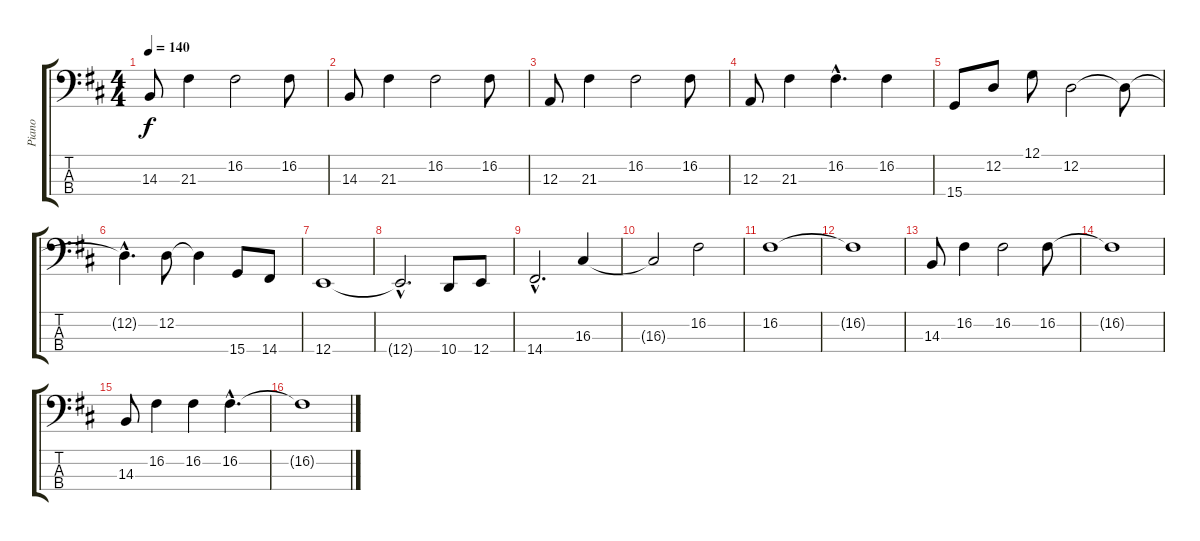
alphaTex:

\track ("Piano" "Piano") {instrument acousticgrandpiano}
\staff {score tabs}
\tuning (G2 D2 A1 E1) {hide}
\ts (4 4)
\tempo 140
\clef f4
\ks d
14.3.8{dy f} 21.3.4 16.2.2 16.2.8 |
14.3.8 21.3.4 16.2.2 16.2.8 |
12.3.8 21.3.4 16.2.2 16.2.8 |
12.3.8 21.3.4 16.2{hac}.4{d} 16.2.4 |
15.4.8 12.2.8 12.1.8 12.2.2 12.2{t}.8 |
12.2{hac t}.4{d} 12.2.8 12.2{t}.4 15.4.8 14.4.8 |
12.4.1 |
12.4{hac t}.2{d} 10.4.8 12.4.8 |
14.4{hac}.2{d} 16.3.4 |
16.3{t}.2 16.2.2 |
16.2.1 |
16.2{t}.1 |
14.3.8 16.2.4 16.2.2 16.2.8 |
16.2{t}.1 |
14.3.8 16.2.4 16.2.4 16.2{hac}.4{d} |
16.2{t}.1
